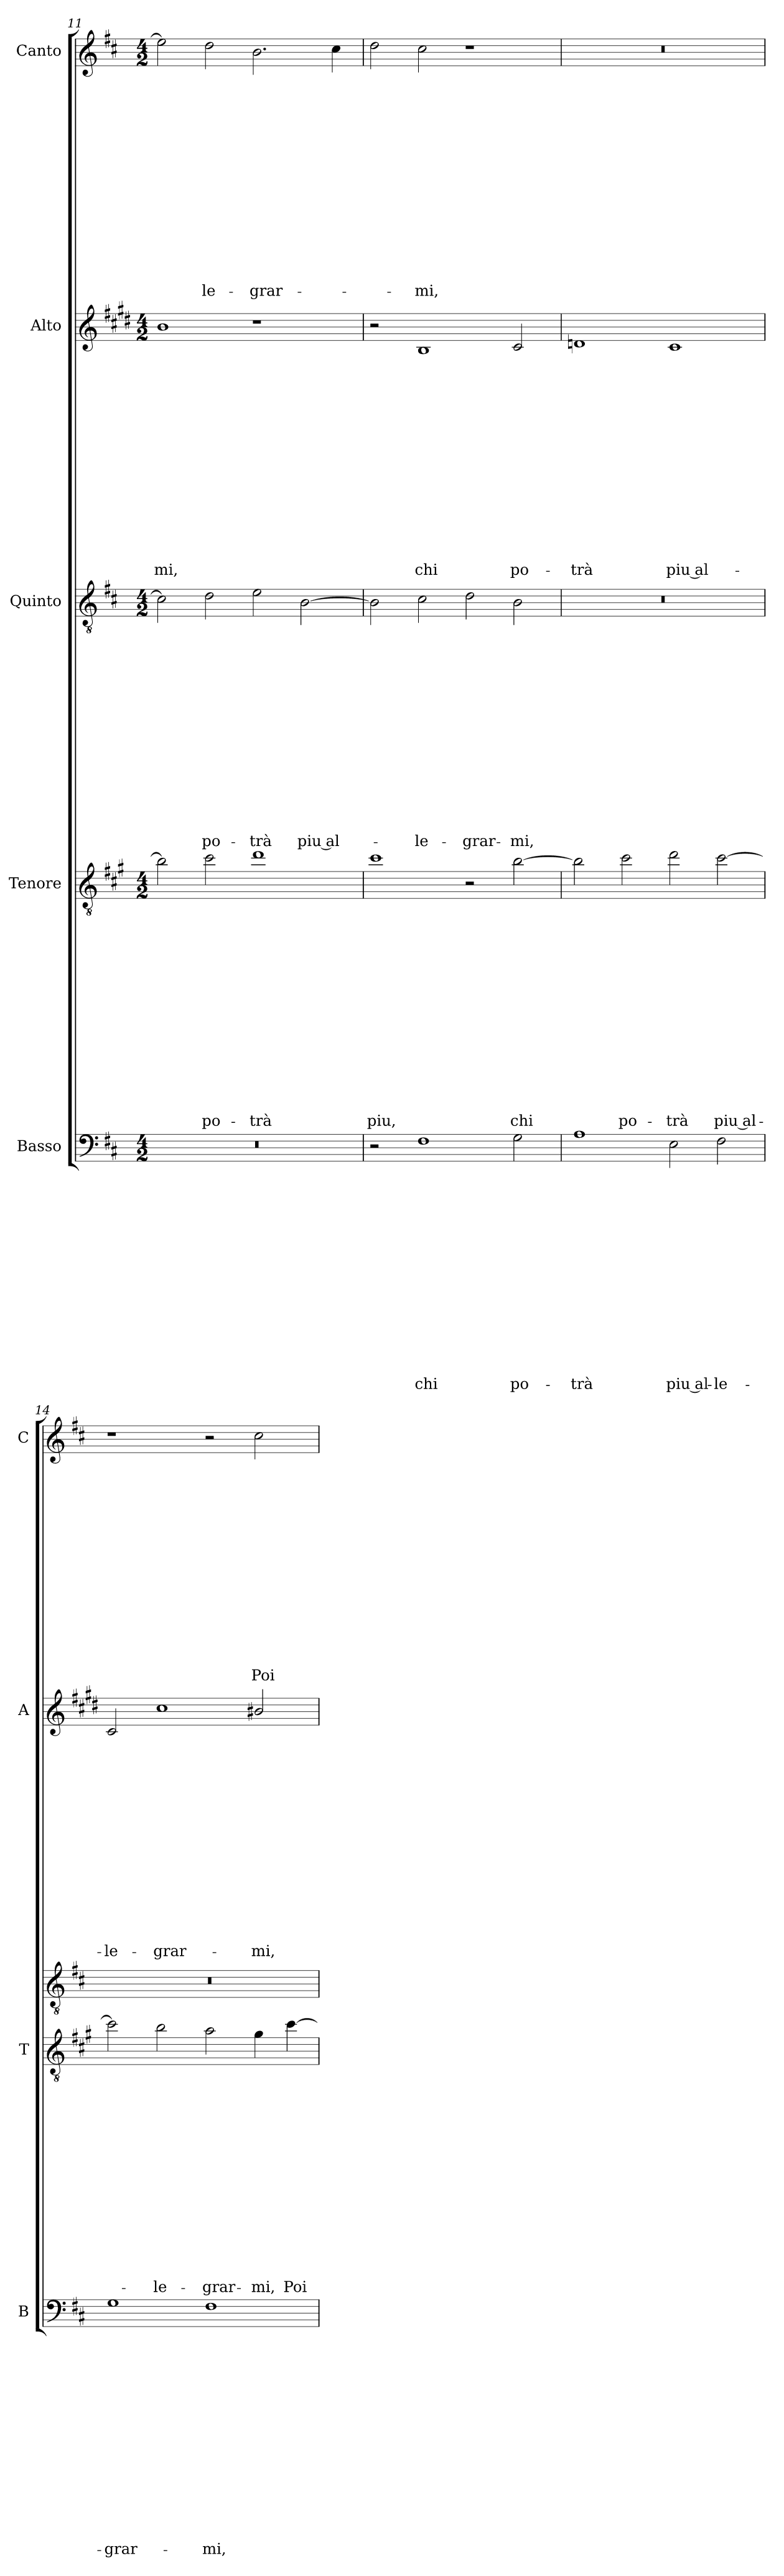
**kern	**text	**text	**text	**text	**text	**text	**text	**text	**text	**text	**text	**text	**text	**text	**text	**kern	**text	**text	**text	**text	**text	**text	**text	**text	**text	**text	**text	**text	**text	**text	**text	**kern	**text	**text	**text	**text	**text	**text	**text	**text	**text	**text	**text	**text	**text	**text	**text	**kern	**text	**text	**text	**text	**text	**text	**text	**text	**text	**text	**text	**text	**text	**text	**text	**kern	**text	**text	**text	**text	**text	**text	**text	**text	**text	**text	**text	**text	**text	**text	**text
*part5	*part5	*part5	*part5	*part5	*part5	*part5	*part5	*part5	*part5	*part5	*part5	*part5	*part5	*part5	*part5	*part4	*part4	*part4	*part4	*part4	*part4	*part4	*part4	*part4	*part4	*part4	*part4	*part4	*part4	*part4	*part4	*part3	*part3	*part3	*part3	*part3	*part3	*part3	*part3	*part3	*part3	*part3	*part3	*part3	*part3	*part3	*part3	*part2	*part2	*part2	*part2	*part2	*part2	*part2	*part2	*part2	*part2	*part2	*part2	*part2	*part2	*part2	*part2	*part1	*part1	*part1	*part1	*part1	*part1	*part1	*part1	*part1	*part1	*part1	*part1	*part1	*part1	*part1	*part1
*staff5	*staff5	*staff5	*staff5	*staff5	*staff5	*staff5	*staff5	*staff5	*staff5	*staff5	*staff5	*staff5	*staff5	*staff5	*staff5	*staff4	*staff4	*staff4	*staff4	*staff4	*staff4	*staff4	*staff4	*staff4	*staff4	*staff4	*staff4	*staff4	*staff4	*staff4	*staff4	*staff3	*staff3	*staff3	*staff3	*staff3	*staff3	*staff3	*staff3	*staff3	*staff3	*staff3	*staff3	*staff3	*staff3	*staff3	*staff3	*staff2	*staff2	*staff2	*staff2	*staff2	*staff2	*staff2	*staff2	*staff2	*staff2	*staff2	*staff2	*staff2	*staff2	*staff2	*staff2	*staff1	*staff1	*staff1	*staff1	*staff1	*staff1	*staff1	*staff1	*staff1	*staff1	*staff1	*staff1	*staff1	*staff1	*staff1	*staff1
*I"Basso	*	*	*	*	*	*	*	*	*	*	*	*	*	*	*	*I"Tenore	*	*	*	*	*	*	*	*	*	*	*	*	*	*	*	*I"Quinto	*	*	*	*	*	*	*	*	*	*	*	*	*	*	*	*I"Alto	*	*	*	*	*	*	*	*	*	*	*	*	*	*	*	*I"Canto	*	*	*	*	*	*	*	*	*	*	*	*	*	*	*
*I'B	*	*	*	*	*	*	*	*	*	*	*	*	*	*	*	*I'T	*	*	*	*	*	*	*	*	*	*	*	*	*	*	*	*	*	*	*	*	*	*	*	*	*	*	*	*	*	*	*	*I'A	*	*	*	*	*	*	*	*	*	*	*	*	*	*	*	*I'C	*	*	*	*	*	*	*	*	*	*	*	*	*	*	*
*clefF4	*	*	*	*	*	*	*	*	*	*	*	*	*	*	*	*clefGv2	*	*	*	*	*	*	*	*	*	*	*	*	*	*	*	*clefGv2	*	*	*	*	*	*	*	*	*	*	*	*	*	*	*	*clefG2	*	*	*	*	*	*	*	*	*	*	*	*	*	*	*	*clefG2	*	*	*	*	*	*	*	*	*	*	*	*	*	*	*
*	*	*	*	*	*	*	*	*	*	*	*	*	*	*	*	*ITrd4c7	*	*	*	*	*	*	*	*	*	*	*	*	*	*	*	*	*	*	*	*	*	*	*	*	*	*	*	*	*	*	*	*ITrd1c2	*	*	*	*	*	*	*	*	*	*	*	*	*	*	*	*	*	*	*	*	*	*	*	*	*	*	*	*	*	*	*
*k[f#c#]	*	*	*	*	*	*	*	*	*	*	*	*	*	*	*	*k[f#c#]	*	*	*	*	*	*	*	*	*	*	*	*	*	*	*	*k[f#c#]	*	*	*	*	*	*	*	*	*	*	*	*	*	*	*	*k[f#c#]	*	*	*	*	*	*	*	*	*	*	*	*	*	*	*	*k[f#c#]	*	*	*	*	*	*	*	*	*	*	*	*	*	*	*
*D:	*	*	*	*	*	*	*	*	*	*	*	*	*	*	*	*D:	*	*	*	*	*	*	*	*	*	*	*	*	*	*	*	*D:	*	*	*	*	*	*	*	*	*	*	*	*	*	*	*	*D:	*	*	*	*	*	*	*	*	*	*	*	*	*	*	*	*D:	*	*	*	*	*	*	*	*	*	*	*	*	*	*	*
*M4/2	*	*	*	*	*	*	*	*	*	*	*	*	*	*	*	*M4/2	*	*	*	*	*	*	*	*	*	*	*	*	*	*	*	*M4/2	*	*	*	*	*	*	*	*	*	*	*	*	*	*	*	*M4/2	*	*	*	*	*	*	*	*	*	*	*	*	*	*	*	*M4/2	*	*	*	*	*	*	*	*	*	*	*	*	*	*	*
=11	=11	=11	=11	=11	=11	=11	=11	=11	=11	=11	=11	=11	=11	=11	=11	=11	=11	=11	=11	=11	=11	=11	=11	=11	=11	=11	=11	=11	=11	=11	=11	=11	=11	=11	=11	=11	=11	=11	=11	=11	=11	=11	=11	=11	=11	=11	=11	=11	=11	=11	=11	=11	=11	=11	=11	=11	=11	=11	=11	=11	=11	=11	=11	=11	=11	=11	=11	=11	=11	=11	=11	=11	=11	=11	=11	=11	=11	=11	=11
!	!	!	!	!	!	!	!	!	!	!	!	!	!	!	!	!	!	!	!	!	!	!	!	!	!	!	!	!	!	!	!	!	!	!	!	!	!	!	!	!	!	!	!	!	!	!	!	!	!	!	!	!	!	!	!	!	!	!	!	!	!	!	!LO:LY:b	!	!	!	!	!	!	!	!	!	!	!	!	!	!	!	!
0r	.	.	.	.	.	.	.	.	.	.	.	.	.	.	.	2e\]	.	.	.	.	.	.	.	.	.	.	.	.	.	.	.	2c#\]	.	.	.	.	.	.	.	.	.	.	.	.	.	.	.	1a	.	.	.	.	.	.	.	.	.	.	.	.	.	.	-mi,	2ee\]	.	.	.	.	.	.	.	.	.	.	.	.	.	.	.
!	!	!	!	!	!	!	!	!	!	!	!	!	!	!	!	!	!	!	!	!	!	!	!	!	!	!	!	!	!	!	!LO:LY:b	!	!	!	!	!	!	!	!	!	!	!	!	!	!	!	!LO:LY:b	!	!	!	!	!	!	!	!	!	!	!	!	!	!	!	!	!	!	!	!	!	!	!	!	!	!	!	!	!	!	!	!LO:LY:b
.	.	.	.	.	.	.	.	.	.	.	.	.	.	.	.	2f#\	.	.	.	.	.	.	.	.	.	.	.	.	.	.	po-	2d\	.	.	.	.	.	.	.	.	.	.	.	.	.	.	po-	.	.	.	.	.	.	.	.	.	.	.	.	.	.	.	.	2dd\	.	.	.	.	.	.	.	.	.	.	.	.	.	.	-le-
!	!	!	!	!	!	!	!	!	!	!	!	!	!	!	!	!	!	!	!	!	!	!	!	!	!	!	!	!	!	!	!LO:LY:b	!	!	!	!	!	!	!	!	!	!	!	!	!	!	!	!LO:LY:b	!	!	!	!	!	!	!	!	!	!	!	!	!	!	!	!	!	!	!	!	!	!	!	!	!	!	!	!	!	!	!	!LO:LY:b
.	.	.	.	.	.	.	.	.	.	.	.	.	.	.	.	1g	.	.	.	.	.	.	.	.	.	.	.	.	.	.	-trà	2e\	.	.	.	.	.	.	.	.	.	.	.	.	.	.	-trà	1r	.	.	.	.	.	.	.	.	.	.	.	.	.	.	.	2.b\	.	.	.	.	.	.	.	.	.	.	.	.	.	.	-grar-
!	!	!	!	!	!	!	!	!	!	!	!	!	!	!	!	!	!	!	!	!	!	!	!	!	!	!	!	!	!	!	!	!	!	!	!	!	!	!	!	!	!	!	!	!	!	!	!LO:LY:b	!	!	!	!	!	!	!	!	!	!	!	!	!	!	!	!	!	!	!	!	!	!	!	!	!	!	!	!	!	!	!	!
.	.	.	.	.	.	.	.	.	.	.	.	.	.	.	.	.	.	.	.	.	.	.	.	.	.	.	.	.	.	.	.	[2B\	.	.	.	.	.	.	.	.	.	.	.	.	.	.	piu al-	.	.	.	.	.	.	.	.	.	.	.	.	.	.	.	.	.	.	.	.	.	.	.	.	.	.	.	.	.	.	.	.
.	.	.	.	.	.	.	.	.	.	.	.	.	.	.	.	.	.	.	.	.	.	.	.	.	.	.	.	.	.	.	.	.	.	.	.	.	.	.	.	.	.	.	.	.	.	.	.	.	.	.	.	.	.	.	.	.	.	.	.	.	.	.	.	4cc#\	.	.	.	.	.	.	.	.	.	.	.	.	.	.	.
=12	=12	=12	=12	=12	=12	=12	=12	=12	=12	=12	=12	=12	=12	=12	=12	=12	=12	=12	=12	=12	=12	=12	=12	=12	=12	=12	=12	=12	=12	=12	=12	=12	=12	=12	=12	=12	=12	=12	=12	=12	=12	=12	=12	=12	=12	=12	=12	=12	=12	=12	=12	=12	=12	=12	=12	=12	=12	=12	=12	=12	=12	=12	=12	=12	=12	=12	=12	=12	=12	=12	=12	=12	=12	=12	=12	=12	=12	=12	=12
!	!	!	!	!	!	!	!	!	!	!	!	!	!	!	!	!	!	!	!	!	!	!	!	!	!	!	!	!	!	!	!LO:LY:b	!	!	!	!	!	!	!	!	!	!	!	!	!	!	!	!	!	!	!	!	!	!	!	!	!	!	!	!	!	!	!	!	!	!	!	!	!	!	!	!	!	!	!	!	!	!	!	!
2r	.	.	.	.	.	.	.	.	.	.	.	.	.	.	.	1f#	.	.	.	.	.	.	.	.	.	.	.	.	.	.	piu,	2B\]	.	.	.	.	.	.	.	.	.	.	.	.	.	.	.	2r	.	.	.	.	.	.	.	.	.	.	.	.	.	.	.	2dd\	.	.	.	.	.	.	.	.	.	.	.	.	.	.	.
!	!	!	!	!	!	!	!	!	!	!	!	!	!	!	!LO:LY:b	!	!	!	!	!	!	!	!	!	!	!	!	!	!	!	!	!	!	!	!	!	!	!	!	!	!	!	!	!	!	!	!LO:LY:b	!	!	!	!	!	!	!	!	!	!	!	!	!	!	!	!LO:LY:b	!	!	!	!	!	!	!	!	!	!	!	!	!	!	!	!LO:LY:b
1F#	.	.	.	.	.	.	.	.	.	.	.	.	.	.	chi	.	.	.	.	.	.	.	.	.	.	.	.	.	.	.	.	2c#\	.	.	.	.	.	.	.	.	.	.	.	.	.	.	-le-	1A	.	.	.	.	.	.	.	.	.	.	.	.	.	.	chi	2cc#\	.	.	.	.	.	.	.	.	.	.	.	.	.	.	-mi,
!	!	!	!	!	!	!	!	!	!	!	!	!	!	!	!	!	!	!	!	!	!	!	!	!	!	!	!	!	!	!	!	!	!	!	!	!	!	!	!	!	!	!	!	!	!	!	!LO:LY:b	!	!	!	!	!	!	!	!	!	!	!	!	!	!	!	!	!	!	!	!	!	!	!	!	!	!	!	!	!	!	!	!
.	.	.	.	.	.	.	.	.	.	.	.	.	.	.	.	2r	.	.	.	.	.	.	.	.	.	.	.	.	.	.	.	2d\	.	.	.	.	.	.	.	.	.	.	.	.	.	.	-grar-	.	.	.	.	.	.	.	.	.	.	.	.	.	.	.	.	1r	.	.	.	.	.	.	.	.	.	.	.	.	.	.	.
!	!	!	!	!	!	!	!	!	!	!	!	!	!	!	!LO:LY:b	!	!	!	!	!	!	!	!	!	!	!	!	!	!	!	!LO:LY:b	!	!	!	!	!	!	!	!	!	!	!	!	!	!	!	!LO:LY:b	!	!	!	!	!	!	!	!	!	!	!	!	!	!	!	!LO:LY:b	!	!	!	!	!	!	!	!	!	!	!	!	!	!	!	!
2G\	.	.	.	.	.	.	.	.	.	.	.	.	.	.	po-	[2e\	.	.	.	.	.	.	.	.	.	.	.	.	.	.	chi	2B\	.	.	.	.	.	.	.	.	.	.	.	.	.	.	-mi,	2B/	.	.	.	.	.	.	.	.	.	.	.	.	.	.	po-	.	.	.	.	.	.	.	.	.	.	.	.	.	.	.	.
=13	=13	=13	=13	=13	=13	=13	=13	=13	=13	=13	=13	=13	=13	=13	=13	=13	=13	=13	=13	=13	=13	=13	=13	=13	=13	=13	=13	=13	=13	=13	=13	=13	=13	=13	=13	=13	=13	=13	=13	=13	=13	=13	=13	=13	=13	=13	=13	=13	=13	=13	=13	=13	=13	=13	=13	=13	=13	=13	=13	=13	=13	=13	=13	=13	=13	=13	=13	=13	=13	=13	=13	=13	=13	=13	=13	=13	=13	=13	=13
!	!	!	!	!	!	!	!	!	!	!	!	!	!	!	!LO:LY:b	!	!	!	!	!	!	!	!	!	!	!	!	!	!	!	!	!	!	!	!	!	!	!	!	!	!	!	!	!	!	!	!	!	!	!	!	!	!	!	!	!	!	!	!	!	!	!	!LO:LY:b	!	!	!	!	!	!	!	!	!	!	!	!	!	!	!	!
1A	.	.	.	.	.	.	.	.	.	.	.	.	.	.	-trà	2e\]	.	.	.	.	.	.	.	.	.	.	.	.	.	.	.	0r	.	.	.	.	.	.	.	.	.	.	.	.	.	.	.	1cn	.	.	.	.	.	.	.	.	.	.	.	.	.	.	-trà	0r	.	.	.	.	.	.	.	.	.	.	.	.	.	.	.
!	!	!	!	!	!	!	!	!	!	!	!	!	!	!	!	!	!	!	!	!	!	!	!	!	!	!	!	!	!	!	!LO:LY:b	!	!	!	!	!	!	!	!	!	!	!	!	!	!	!	!	!	!	!	!	!	!	!	!	!	!	!	!	!	!	!	!	!	!	!	!	!	!	!	!	!	!	!	!	!	!	!	!
.	.	.	.	.	.	.	.	.	.	.	.	.	.	.	.	2f#\	.	.	.	.	.	.	.	.	.	.	.	.	.	.	po-	.	.	.	.	.	.	.	.	.	.	.	.	.	.	.	.	.	.	.	.	.	.	.	.	.	.	.	.	.	.	.	.	.	.	.	.	.	.	.	.	.	.	.	.	.	.	.	.
!	!	!	!	!	!	!	!	!	!	!	!	!	!	!	!LO:LY:b	!	!	!	!	!	!	!	!	!	!	!	!	!	!	!	!LO:LY:b	!	!	!	!	!	!	!	!	!	!	!	!	!	!	!	!	!	!	!	!	!	!	!	!	!	!	!	!	!	!	!	!LO:LY:b	!	!	!	!	!	!	!	!	!	!	!	!	!	!	!	!
2E\	.	.	.	.	.	.	.	.	.	.	.	.	.	.	piu al-	2g\	.	.	.	.	.	.	.	.	.	.	.	.	.	.	-trà	.	.	.	.	.	.	.	.	.	.	.	.	.	.	.	.	1B	.	.	.	.	.	.	.	.	.	.	.	.	.	.	piu al-	.	.	.	.	.	.	.	.	.	.	.	.	.	.	.	.
!	!	!	!	!	!	!	!	!	!	!	!	!	!	!	!LO:LY:b	!	!	!	!	!	!	!	!	!	!	!	!	!	!	!	!LO:LY:b	!	!	!	!	!	!	!	!	!	!	!	!	!	!	!	!	!	!	!	!	!	!	!	!	!	!	!	!	!	!	!	!	!	!	!	!	!	!	!	!	!	!	!	!	!	!	!	!
2F#\	.	.	.	.	.	.	.	.	.	.	.	.	.	.	-le-	[2f#\	.	.	.	.	.	.	.	.	.	.	.	.	.	.	piu al-	.	.	.	.	.	.	.	.	.	.	.	.	.	.	.	.	.	.	.	.	.	.	.	.	.	.	.	.	.	.	.	.	.	.	.	.	.	.	.	.	.	.	.	.	.	.	.	.
=14	=14	=14	=14	=14	=14	=14	=14	=14	=14	=14	=14	=14	=14	=14	=14	=14	=14	=14	=14	=14	=14	=14	=14	=14	=14	=14	=14	=14	=14	=14	=14	=14	=14	=14	=14	=14	=14	=14	=14	=14	=14	=14	=14	=14	=14	=14	=14	=14	=14	=14	=14	=14	=14	=14	=14	=14	=14	=14	=14	=14	=14	=14	=14	=14	=14	=14	=14	=14	=14	=14	=14	=14	=14	=14	=14	=14	=14	=14	=14
!	!	!	!	!	!	!	!	!	!	!	!	!	!	!	!LO:LY:b	!	!	!	!	!	!	!	!	!	!	!	!	!	!	!	!	!	!	!	!	!	!	!	!	!	!	!	!	!	!	!	!	!	!	!	!	!	!	!	!	!	!	!	!	!	!	!	!LO:LY:b	!	!	!	!	!	!	!	!	!	!	!	!	!	!	!	!
1G	.	.	.	.	.	.	.	.	.	.	.	.	.	.	-grar-	2f#\]	.	.	.	.	.	.	.	.	.	.	.	.	.	.	.	0r	.	.	.	.	.	.	.	.	.	.	.	.	.	.	.	2B/	.	.	.	.	.	.	.	.	.	.	.	.	.	.	-le-	1r	.	.	.	.	.	.	.	.	.	.	.	.	.	.	.
!	!	!	!	!	!	!	!	!	!	!	!	!	!	!	!	!	!	!	!	!	!	!	!	!	!	!	!	!	!	!	!LO:LY:b	!	!	!	!	!	!	!	!	!	!	!	!	!	!	!	!	!	!	!	!	!	!	!	!	!	!	!	!	!	!	!	!LO:LY:b	!	!	!	!	!	!	!	!	!	!	!	!	!	!	!	!
.	.	.	.	.	.	.	.	.	.	.	.	.	.	.	.	2e\	.	.	.	.	.	.	.	.	.	.	.	.	.	.	-le-	.	.	.	.	.	.	.	.	.	.	.	.	.	.	.	.	1b	.	.	.	.	.	.	.	.	.	.	.	.	.	.	-grar-	.	.	.	.	.	.	.	.	.	.	.	.	.	.	.	.
!	!	!	!	!	!	!	!	!	!	!	!	!	!	!	!LO:LY:b	!	!	!	!	!	!	!	!	!	!	!	!	!	!	!	!LO:LY:b	!	!	!	!	!	!	!	!	!	!	!	!	!	!	!	!	!	!	!	!	!	!	!	!	!	!	!	!	!	!	!	!	!	!	!	!	!	!	!	!	!	!	!	!	!	!	!	!
1F#	.	.	.	.	.	.	.	.	.	.	.	.	.	.	-mi,	2d\	.	.	.	.	.	.	.	.	.	.	.	.	.	.	-grar-	.	.	.	.	.	.	.	.	.	.	.	.	.	.	.	.	.	.	.	.	.	.	.	.	.	.	.	.	.	.	.	.	2r	.	.	.	.	.	.	.	.	.	.	.	.	.	.	.
!	!	!	!	!	!	!	!	!	!	!	!	!	!	!	!	!	!	!	!	!	!	!	!	!	!	!	!	!	!	!	!LO:LY:b	!	!	!	!	!	!	!	!	!	!	!	!	!	!	!	!	!	!	!	!	!	!	!	!	!	!	!	!	!	!	!	!LO:LY:b	!	!	!	!	!	!	!	!	!	!	!	!	!	!	!	!LO:LY:b
.	.	.	.	.	.	.	.	.	.	.	.	.	.	.	.	4c#\	.	.	.	.	.	.	.	.	.	.	.	.	.	.	-mi,	.	.	.	.	.	.	.	.	.	.	.	.	.	.	.	.	2a#X/	.	.	.	.	.	.	.	.	.	.	.	.	.	.	-mi,	2cc#\	.	.	.	.	.	.	.	.	.	.	.	.	.	.	Poi
!	!	!	!	!	!	!	!	!	!	!	!	!	!	!	!	!	!	!	!	!	!	!	!	!	!	!	!	!	!	!	!LO:LY:b	!	!	!	!	!	!	!	!	!	!	!	!	!	!	!	!	!	!	!	!	!	!	!	!	!	!	!	!	!	!	!	!	!	!	!	!	!	!	!	!	!	!	!	!	!	!	!	!
.	.	.	.	.	.	.	.	.	.	.	.	.	.	.	.	[4f#\	.	.	.	.	.	.	.	.	.	.	.	.	.	.	Poi	.	.	.	.	.	.	.	.	.	.	.	.	.	.	.	.	.	.	.	.	.	.	.	.	.	.	.	.	.	.	.	.	.	.	.	.	.	.	.	.	.	.	.	.	.	.	.	.
=	=	=	=	=	=	=	=	=	=	=	=	=	=	=	=	=	=	=	=	=	=	=	=	=	=	=	=	=	=	=	=	=	=	=	=	=	=	=	=	=	=	=	=	=	=	=	=	=	=	=	=	=	=	=	=	=	=	=	=	=	=	=	=	=	=	=	=	=	=	=	=	=	=	=	=	=	=	=	=
*-	*-	*-	*-	*-	*-	*-	*-	*-	*-	*-	*-	*-	*-	*-	*-	*-	*-	*-	*-	*-	*-	*-	*-	*-	*-	*-	*-	*-	*-	*-	*-	*-	*-	*-	*-	*-	*-	*-	*-	*-	*-	*-	*-	*-	*-	*-	*-	*-	*-	*-	*-	*-	*-	*-	*-	*-	*-	*-	*-	*-	*-	*-	*-	*-	*-	*-	*-	*-	*-	*-	*-	*-	*-	*-	*-	*-	*-	*-	*-
